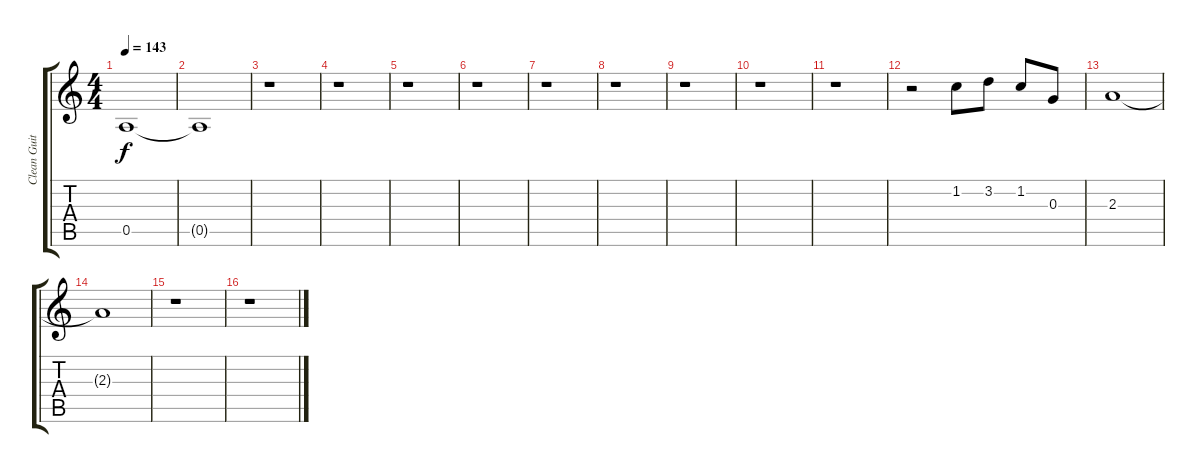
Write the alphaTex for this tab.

\track ("Clean Guitar" "Clean Guit") {instrument electricguitarclean}
\staff {score tabs}
\tuning (E4 B3 G3 D3 A2 E2) {hide}
\ts (4 4)
\tempo 143
\clef g2
\ks c
0.5.1{dy f} |
0.5{t}.1 |
r.1 |
r.1 |
r.1 |
r.1 |
r.1 |
r.1 |
r.1 |
r.1 |
r.1 |
r.2 1.2.8 3.2.8 1.2.8 0.3.8 |
2.3.1 |
2.3{t}.1 |
r.1 |
r.1
